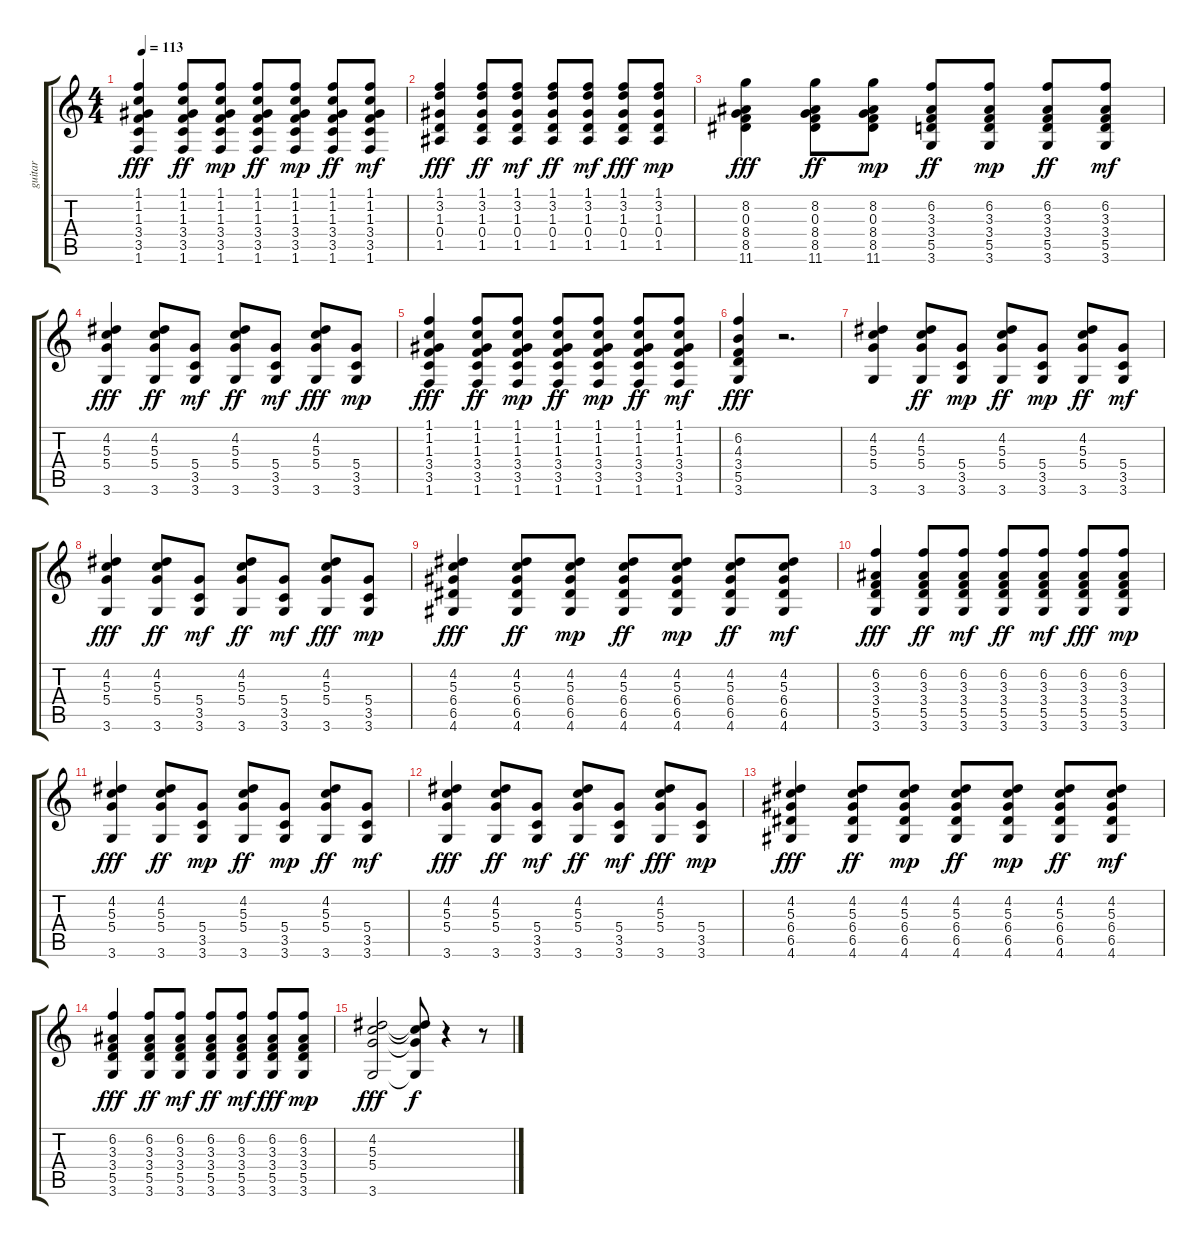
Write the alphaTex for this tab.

\track ("guitar" "guitar") {instrument acousticguitarnylon}
\staff {score tabs}
\tuning (E4 B3 G3 D3 A2 E2) {hide}
\ts (4 4)
\tempo 113
\clef g2
\ks c
(1.1 1.2 1.3 3.4 3.5 1.6).4{dy fff} (1.1 1.2 1.3 3.4 3.5 1.6).8{dy ff} (1.1 1.2 1.3 3.4 3.5 1.6).8{dy mp} (1.1 1.2 1.3 3.4 3.5 1.6).8{dy ff} (1.1 1.2 1.3 3.4 3.5 1.6).8{dy mp} (1.1 1.2 1.3 3.4 3.5 1.6).8{dy ff} (1.1 1.2 1.3 3.4 3.5 1.6).8{dy mf} |
(1.1 3.2 1.3 0.4 1.5).4{dy fff} (1.1 3.2 1.3 0.4 1.5).8{dy ff} (1.1 3.2 1.3 0.4 1.5).8{dy mf} (1.1 3.2 1.3 0.4 1.5).8{dy ff} (1.1 3.2 1.3 0.4 1.5).8{dy mf} (1.1 3.2 1.3 0.4 1.5).8{dy fff} (1.1 3.2 1.3 0.4 1.5).8{dy mp} |
(8.2 0.3 8.4 8.5 11.6).4{dy fff} (8.2 0.3 8.4 8.5 11.6).8{dy ff} (8.2 0.3 8.4 8.5 11.6).8{dy mp} (6.2 3.3 3.4 5.5 3.6).8{dy ff} (6.2 3.3 3.4 5.5 3.6).8{dy mp} (6.2 3.3 3.4 5.5 3.6).8{dy ff} (6.2 3.3 3.4 5.5 3.6).8{dy mf} |
(4.2 5.3 5.4 3.6).4{dy fff} (4.2 5.3 5.4 3.6).8{dy ff} (5.4 3.5 3.6).8{dy mf} (4.2 5.3 5.4 3.6).8{dy ff} (5.4 3.5 3.6).8{dy mf} (4.2 5.3 5.4 3.6).8{dy fff} (5.4 3.5 3.6).8{dy mp} |
(1.1 1.2 1.3 3.4 3.5 1.6).4{dy fff} (1.1 1.2 1.3 3.4 3.5 1.6).8{dy ff} (1.1 1.2 1.3 3.4 3.5 1.6).8{dy mp} (1.1 1.2 1.3 3.4 3.5 1.6).8{dy ff} (1.1 1.2 1.3 3.4 3.5 1.6).8{dy mp} (1.1 1.2 1.3 3.4 3.5 1.6).8{dy ff} (1.1 1.2 1.3 3.4 3.5 1.6).8{dy mf} |
(6.2 4.3 3.4 5.5 3.6).4{dy fff} r.2{d} |
(4.2 5.3 5.4 3.6).4 (4.2 5.3 5.4 3.6).8{dy ff} (5.4 3.5 3.6).8{dy mp} (4.2 5.3 5.4 3.6).8{dy ff} (5.4 3.5 3.6).8{dy mp} (4.2 5.3 5.4 3.6).8{dy ff} (5.4 3.5 3.6).8{dy mf} |
(4.2 5.3 5.4 3.6).4{dy fff} (4.2 5.3 5.4 3.6).8{dy ff} (5.4 3.5 3.6).8{dy mf} (4.2 5.3 5.4 3.6).8{dy ff} (5.4 3.5 3.6).8{dy mf} (4.2 5.3 5.4 3.6).8{dy fff} (5.4 3.5 3.6).8{dy mp} |
(4.2 5.3 6.4 6.5 4.6).4{dy fff} (4.2 5.3 6.4 6.5 4.6).8{dy ff} (4.2 5.3 6.4 6.5 4.6).8{dy mp} (4.2 5.3 6.4 6.5 4.6).8{dy ff} (4.2 5.3 6.4 6.5 4.6).8{dy mp} (4.2 5.3 6.4 6.5 4.6).8{dy ff} (4.2 5.3 6.4 6.5 4.6).8{dy mf} |
(6.2 3.3 3.4 5.5 3.6).4{dy fff} (6.2 3.3 3.4 5.5 3.6).8{dy ff} (6.2 3.3 3.4 5.5 3.6).8{dy mf} (6.2 3.3 3.4 5.5 3.6).8{dy ff} (6.2 3.3 3.4 5.5 3.6).8{dy mf} (6.2 3.3 3.4 5.5 3.6).8{dy fff} (6.2 3.3 3.4 5.5 3.6).8{dy mp} |
(4.2 5.3 5.4 3.6).4{dy fff} (4.2 5.3 5.4 3.6).8{dy ff} (5.4 3.5 3.6).8{dy mp} (4.2 5.3 5.4 3.6).8{dy ff} (5.4 3.5 3.6).8{dy mp} (4.2 5.3 5.4 3.6).8{dy ff} (5.4 3.5 3.6).8{dy mf} |
(4.2 5.3 5.4 3.6).4{dy fff} (4.2 5.3 5.4 3.6).8{dy ff} (5.4 3.5 3.6).8{dy mf} (4.2 5.3 5.4 3.6).8{dy ff} (5.4 3.5 3.6).8{dy mf} (4.2 5.3 5.4 3.6).8{dy fff} (5.4 3.5 3.6).8{dy mp} |
(4.2 5.3 6.4 6.5 4.6).4{dy fff} (4.2 5.3 6.4 6.5 4.6).8{dy ff} (4.2 5.3 6.4 6.5 4.6).8{dy mp} (4.2 5.3 6.4 6.5 4.6).8{dy ff} (4.2 5.3 6.4 6.5 4.6).8{dy mp} (4.2 5.3 6.4 6.5 4.6).8{dy ff} (4.2 5.3 6.4 6.5 4.6).8{dy mf} |
(6.2 3.3 3.4 5.5 3.6).4{dy fff} (6.2 3.3 3.4 5.5 3.6).8{dy ff} (6.2 3.3 3.4 5.5 3.6).8{dy mf} (6.2 3.3 3.4 5.5 3.6).8{dy ff} (6.2 3.3 3.4 5.5 3.6).8{dy mf} (6.2 3.3 3.4 5.5 3.6).8{dy fff} (6.2 3.3 3.4 5.5 3.6).8{dy mp} |
(4.2 5.3 5.4 3.6).2{dy fff} (4.2{t} 5.3{t} 5.4{t} 3.6{t}).8{dy f} r.4 r.8
